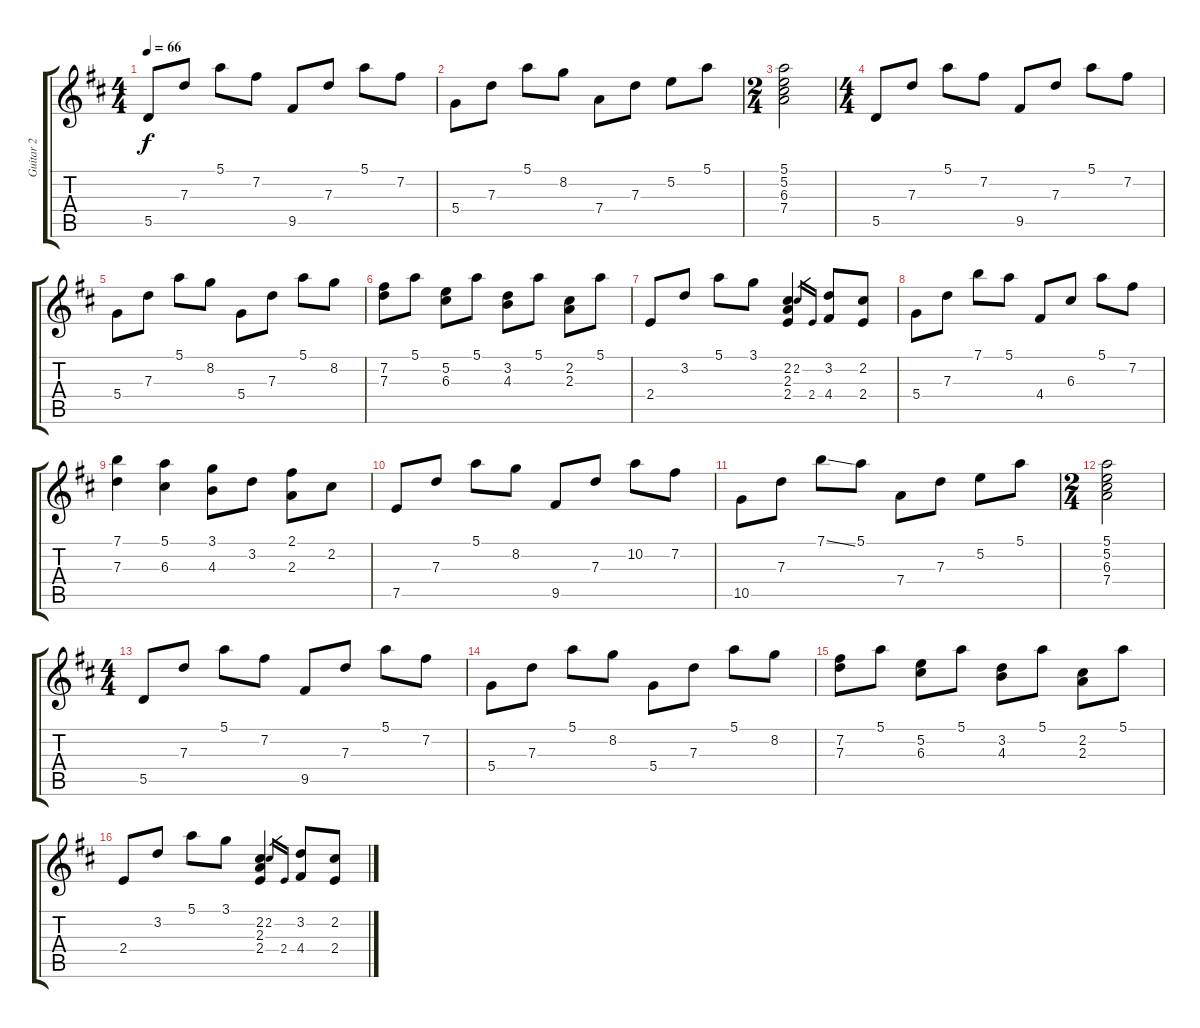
\track ("Guitar 2" "Guitar 2") {instrument acousticguitarsteel}
\staff {score tabs}
\tuning (E4 B3 G3 D3 A2 E2) {hide}
\ts (4 4)
\tempo 66
\clef g2
\ks d
5.5.8{dy f instrument acousticguitarsteel} 7.3.8 5.1.8 7.2.8 9.5.8 7.3.8 5.1.8 7.2.8 |
5.4.8 7.3.8 5.1.8 8.2.8 7.4.8 7.3.8 5.2.8 5.1.8 |
\ts (2 4)
(5.1 5.2 6.3 7.4).2 |
\ts (4 4)
5.5.8 7.3.8 5.1.8 7.2.8 9.5.8 7.3.8 5.1.8 7.2.8 |
5.4.8 7.3.8 5.1.8 8.2.8 5.4.8 7.3.8 5.1.8 8.2.8 |
(7.2 7.3).8 5.1.8 (5.2 6.3).8 5.1.8 (3.2 4.3).8 5.1.8 (2.2 2.3).8 5.1.8 |
2.4.8 3.2.8 5.1.8 3.1.8 (2.2 2.3 2.4).4 2.2.16{gr} 2.4.16{gr} (3.2 4.4).8 (2.2 2.4).8 |
5.4.8 7.3.8 7.1.8 5.1.8 4.4.8 6.3.8 5.1.8 7.2.8 |
(7.1 7.3).4 (5.1 6.3).4 (3.1 4.3).8 3.2.8 (2.1 2.3).8 2.2.8 |
7.5.8 7.3.8 5.1.8 8.2.8 9.5.8 7.3.8 10.2.8 7.2.8 |
10.5.8 7.3.8 7.1{ss}.8 5.1.8 7.4.8 7.3.8 5.2.8 5.1.8 |
\ts (2 4)
(5.1 5.2 6.3 7.4).2 |
\ts (4 4)
5.5.8 7.3.8 5.1.8 7.2.8 9.5.8 7.3.8 5.1.8 7.2.8 |
5.4.8 7.3.8 5.1.8 8.2.8 5.4.8 7.3.8 5.1.8 8.2.8 |
(7.2 7.3).8 5.1.8 (5.2 6.3).8 5.1.8 (3.2 4.3).8 5.1.8 (2.2 2.3).8 5.1.8 |
2.4.8 3.2.8 5.1.8 3.1.8 (2.2 2.3 2.4).4 2.2.16{gr} 2.4.16{gr} (3.2 4.4).8 (2.2 2.4).8
